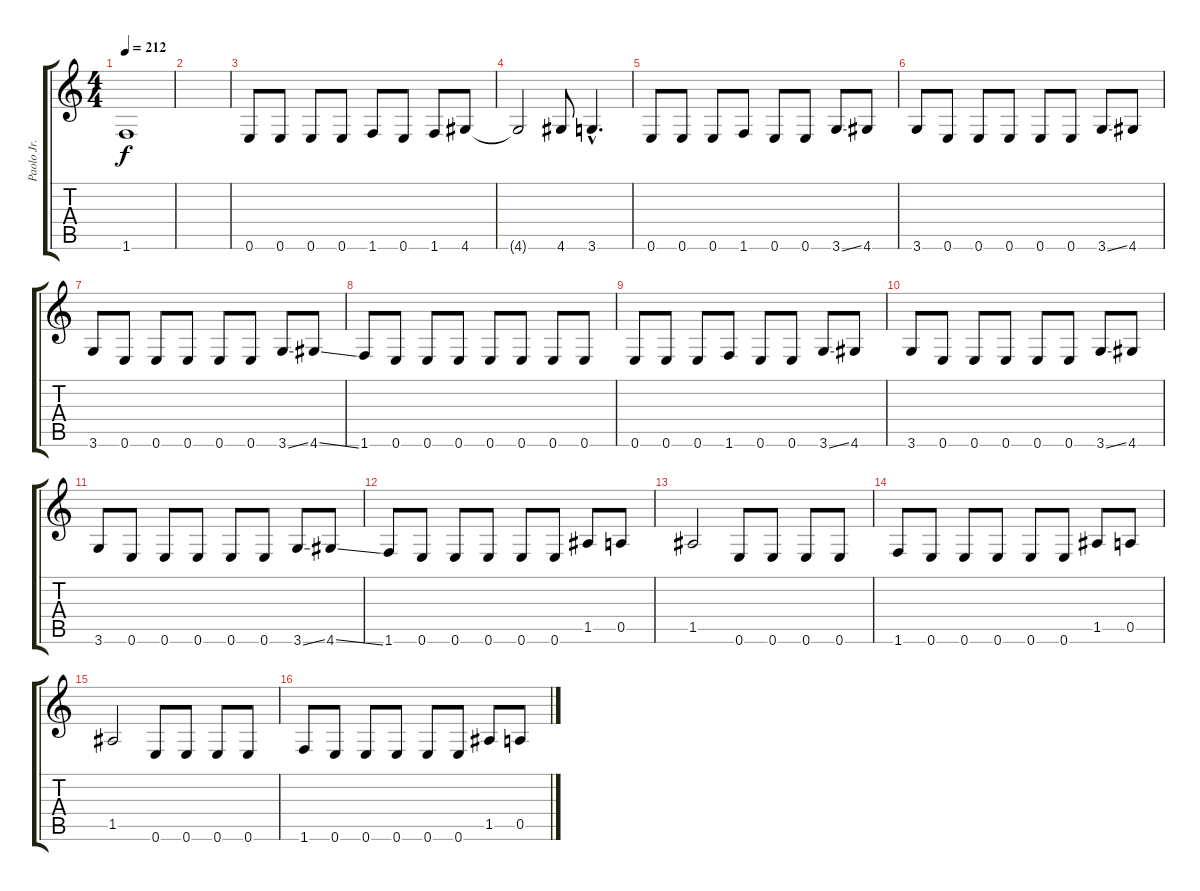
\track ("Paolo Jr." "Paolo Jr.") {instrument electricbasspick}
\staff {score tabs}
\tuning (E4 B3 G3 D3 A2 E2) {hide}
\ts (4 4)
\tempo 212
\clef g2
\ks c
1.6.1{dy f} |
|
0.6.8 0.6.8 0.6.8 0.6.8 1.6.8 0.6.8 1.6.8 4.6.8 |
4.6{t}.2 4.6.8 3.6{hac}.4{d} |
0.6.8 0.6.8 0.6.8 1.6.8 0.6.8 0.6.8 3.6{ss}.8 4.6.8 |
3.6.8 0.6.8 0.6.8 0.6.8 0.6.8 0.6.8 3.6{ss}.8 4.6.8 |
3.6.8 0.6.8 0.6.8 0.6.8 0.6.8 0.6.8 3.6{ss}.8 4.6{ss}.8 |
1.6.8 0.6.8 0.6.8 0.6.8 0.6.8 0.6.8 0.6.8 0.6.8 |
0.6.8 0.6.8 0.6.8 1.6.8 0.6.8 0.6.8 3.6{ss}.8 4.6.8 |
3.6.8 0.6.8 0.6.8 0.6.8 0.6.8 0.6.8 3.6{ss}.8 4.6.8 |
3.6.8 0.6.8 0.6.8 0.6.8 0.6.8 0.6.8 3.6{ss}.8 4.6{ss}.8 |
1.6.8 0.6.8 0.6.8 0.6.8 0.6.8 0.6.8 1.5.8 0.5.8 |
1.5.2 0.6.8 0.6.8 0.6.8 0.6.8 |
1.6.8 0.6.8 0.6.8 0.6.8 0.6.8 0.6.8 1.5.8 0.5.8 |
1.5.2 0.6.8 0.6.8 0.6.8 0.6.8 |
1.6.8 0.6.8 0.6.8 0.6.8 0.6.8 0.6.8 1.5.8 0.5.8
